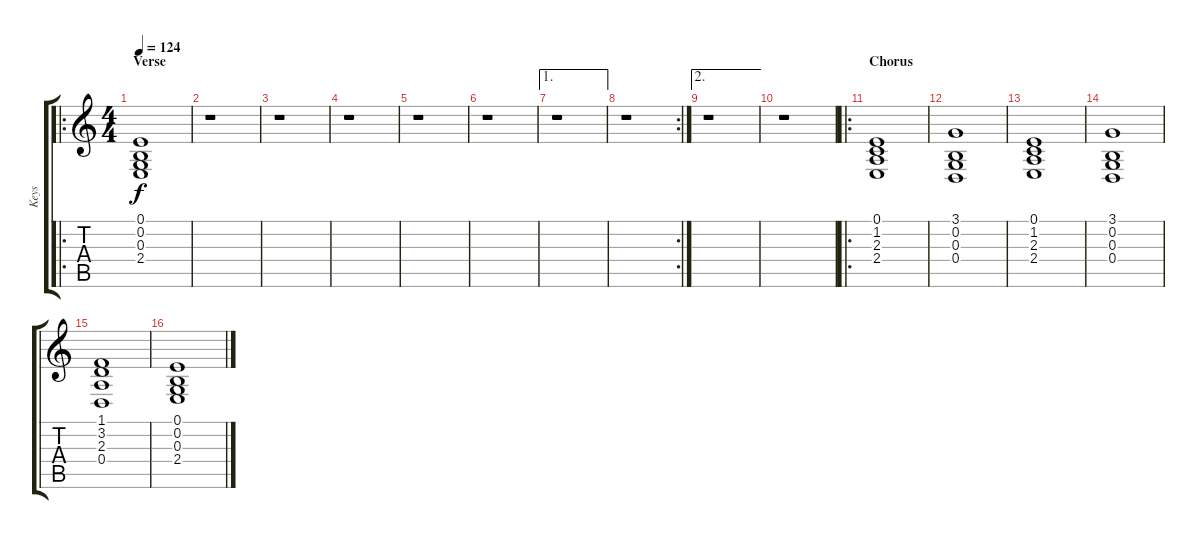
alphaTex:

\track ("Keys" "Keys") {instrument stringensemble2}
\staff {score tabs}
\tuning (E4 B3 G3 D3 A2 E2) {hide}
\ro
\ts (4 4)
\section ("" "Verse")
\tempo 124
\clef g2
\ks c
(0.1{t} 0.2{t} 0.3{t} 2.4{t}).1{dy f} |
r.1 |
r.1 |
r.1 |
r.1 |
r.1 |
\ae 1
r.1 |
\rc 2
r.1 |
\ae 2
r.1 |
r.1 |
\ro
\section ("" "Chorus")
(0.1 1.2 2.3 2.4).1{volume 9} |
(3.1 0.2 0.3 0.4).1 |
(0.1 1.2 2.3 2.4).1 |
(3.1 0.2 0.3 0.4).1 |
(1.1 3.2 2.3 0.4).1 |
(0.1 0.2 0.3 2.4).1
